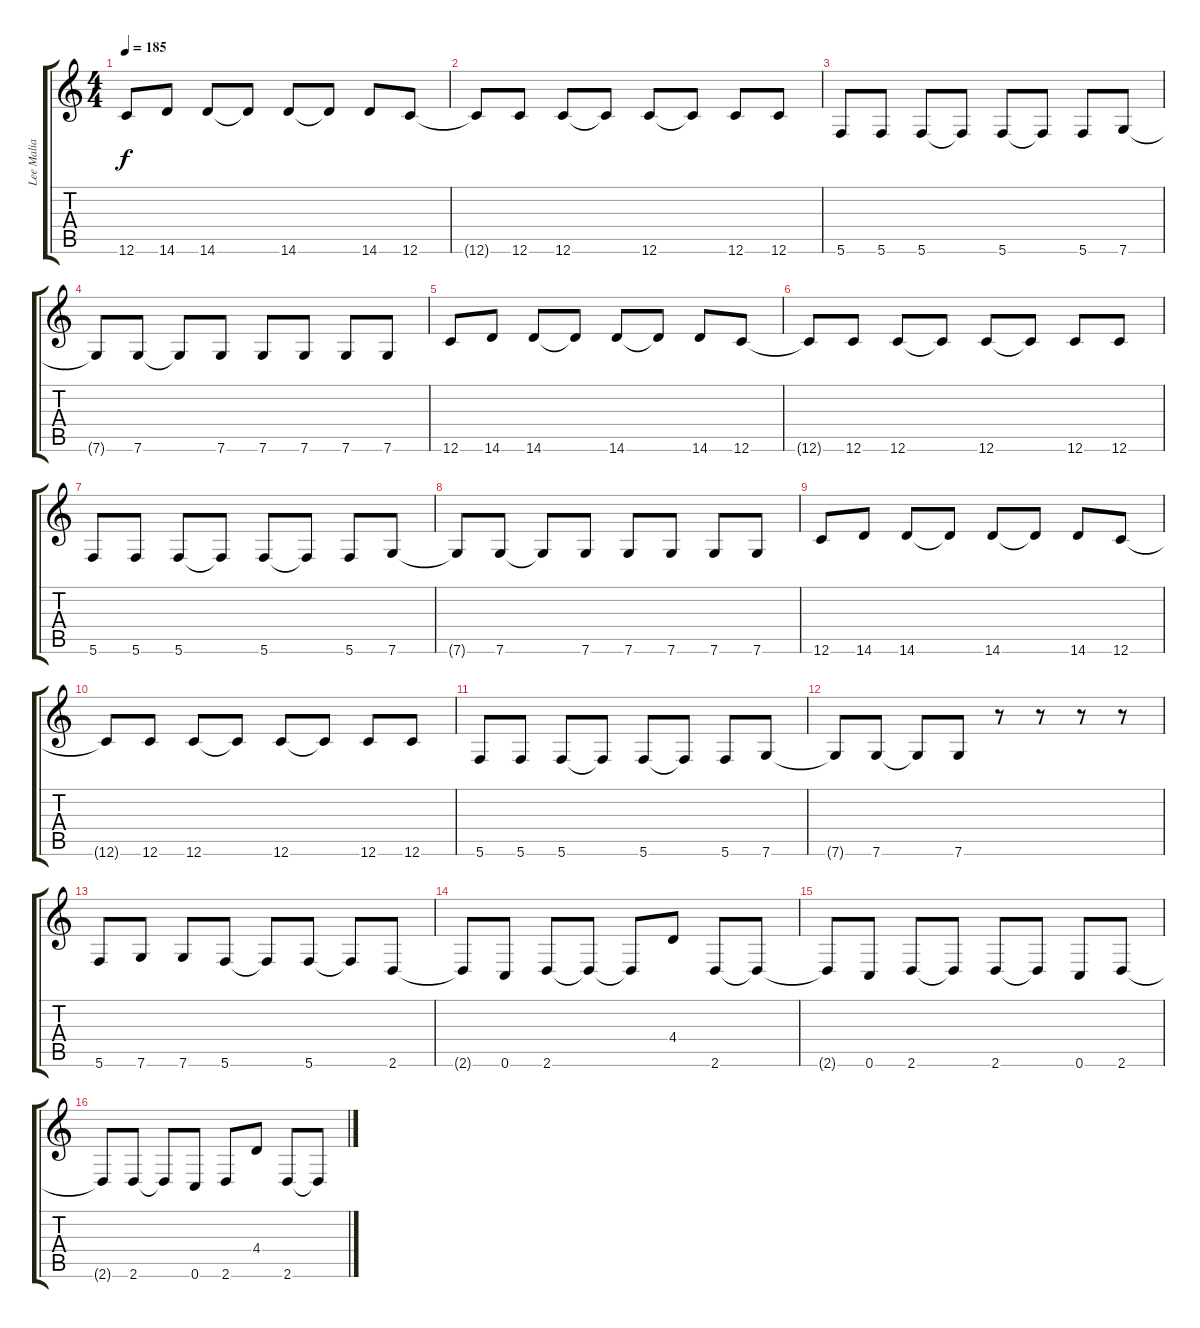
\track ("Lee Malia" "Lee Malia") {instrument distortionguitar}
\staff {score tabs}
\tuning (C4 G3 Eb3 Bb2 F2 C2) {hide}
\ts (4 4)
\tempo 185
\clef g2
\ks c
12.6.8{dy f} 14.6.8 14.6.8 14.6{t}.8 14.6.8 14.6{t}.8 14.6.8 12.6.8 |
12.6{t}.8 12.6.8 12.6.8 12.6{t}.8 12.6.8 12.6{t}.8 12.6.8 12.6.8 |
5.6.8 5.6.8 5.6.8 5.6{t}.8 5.6.8 5.6{t}.8 5.6.8 7.6.8 |
7.6{t}.8 7.6.8 7.6{t}.8 7.6.8 7.6.8 7.6.8 7.6.8 7.6.8 |
12.6.8 14.6.8 14.6.8 14.6{t}.8 14.6.8 14.6{t}.8 14.6.8 12.6.8 |
12.6{t}.8 12.6.8 12.6.8 12.6{t}.8 12.6.8 12.6{t}.8 12.6.8 12.6.8 |
5.6.8 5.6.8 5.6.8 5.6{t}.8 5.6.8 5.6{t}.8 5.6.8 7.6.8 |
7.6{t}.8 7.6.8 7.6{t}.8 7.6.8 7.6.8 7.6.8 7.6.8 7.6.8 |
12.6.8 14.6.8 14.6.8 14.6{t}.8 14.6.8 14.6{t}.8 14.6.8 12.6.8 |
12.6{t}.8 12.6.8 12.6.8 12.6{t}.8 12.6.8 12.6{t}.8 12.6.8 12.6.8 |
5.6.8 5.6.8 5.6.8 5.6{t}.8 5.6.8 5.6{t}.8 5.6.8 7.6.8 |
7.6{t}.8 7.6.8 7.6{t}.8 7.6.8 r.8 r.8 r.8 r.8 |
5.6.8 7.6.8 7.6.8 5.6.8 5.6{t}.8 5.6.8 5.6{t}.8 2.6.8 |
2.6{t}.8 0.6.8 2.6.8 2.6{t}.8 2.6{t}.8 4.4.8 2.6.8 2.6{t}.8 |
2.6{t}.8 0.6.8 2.6.8 2.6{t}.8 2.6.8 2.6{t}.8 0.6.8 2.6.8 |
2.6{t}.8 2.6.8 2.6{t}.8 0.6.8 2.6.8 4.4.8 2.6.8 2.6{t}.8
